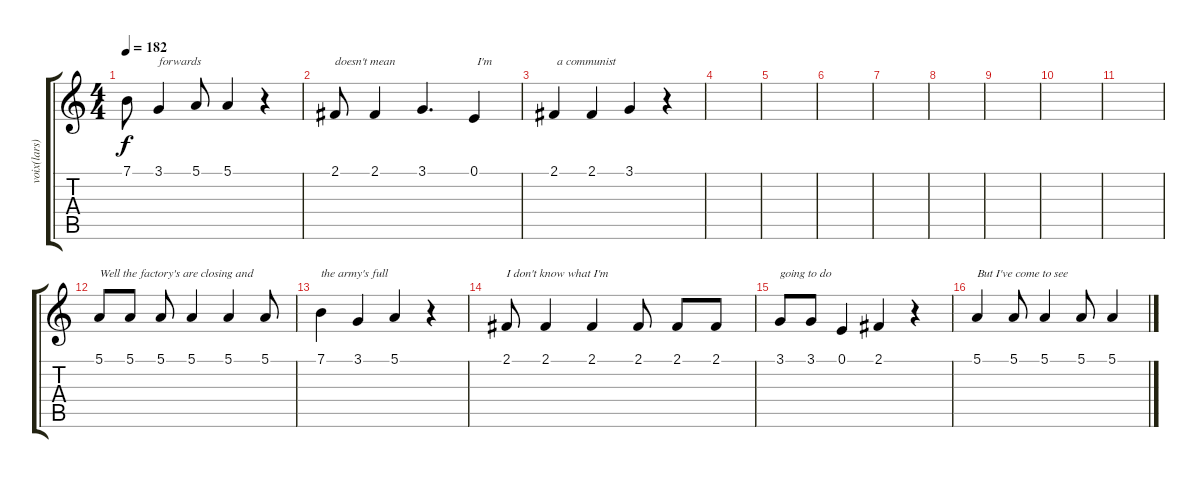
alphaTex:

\track ("voix(lars)" "voix(lars)") {instrument clarinet}
\staff {score tabs}
\tuning (E4 B3 G3 D3 A2 E2) {hide}
\ts (4 4)
\tempo 182
\clef g2
\ks c
7.1{t}.8{dy f} 3.1.4{txt "forwards"} 5.1.8 5.1.4 r.4 |
2.1.8{txt "doesn't mean "} 2.1.4 3.1.4{d} 0.1.4{txt " I'm"} |
2.1.4{txt " a communist"} 2.1.4 3.1.4 r.4 |
|
|
|
|
|
|
|
|
5.1.8{txt "Well the factory's are closing and "} 5.1.8 5.1.8 5.1.4 5.1.4 5.1.8 |
7.1.4{txt "the army's full"} 3.1.4 5.1.4 r.4 |
2.1.8{txt "I don't know what I'm"} 2.1.4 2.1.4 2.1.8 2.1.8 2.1.8 |
3.1.8{txt "going to do"} 3.1.8 0.1.4 2.1.4 r.4 |
5.1.4{txt "But I've come to see "} 5.1.8 5.1.4 5.1.8 5.1.4
